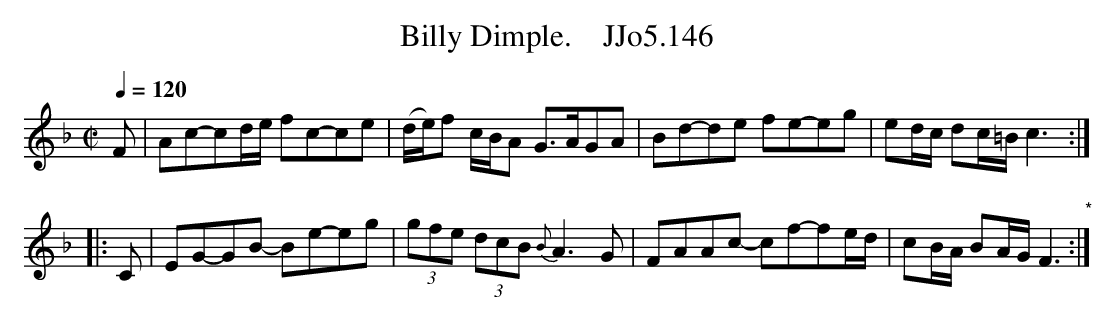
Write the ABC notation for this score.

X:1
T:Billy Dimple.    JJo5.146
Q:1/4=120
M:C|
L:1/8
K:F
F|Ac-cd/e/ fc-ce|(d/e/)f c/B/A G>AGA|Bd-de fe-eg|ed/c/ dc/=B/ c3:|
|:C|EG-GB- Be-eg|(3gfe (3dcB {B}A3G|FAAc- cf-fe/d/|cB/A/ BA/G/ F3 "*":|
